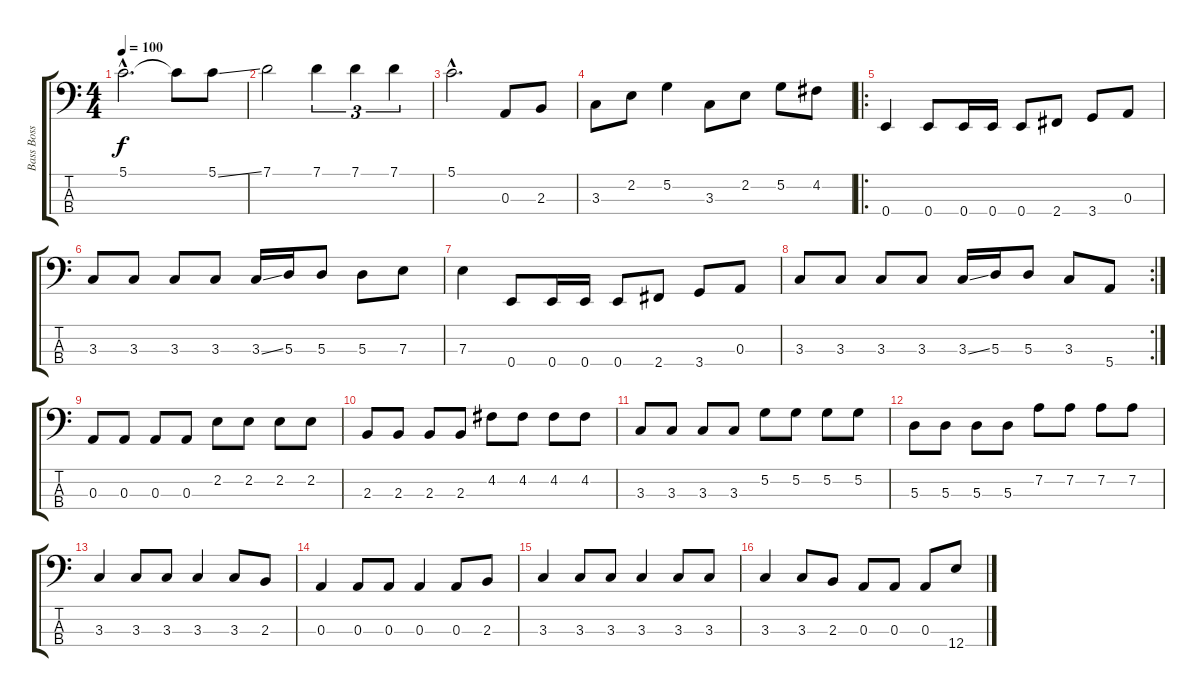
\track ("Bass Boss" "Bass Boss") {instrument electricbassfinger}
\staff {score tabs}
\tuning (G2 D2 A1 E1) {hide}
\ts (4 4)
\tempo 100
\clef f4
\ks c
5.1{hac}.2{d dy f} 5.1{t}.8 5.1{ss}.8 |
7.1.2 7.1.4{tu (3 2)} 7.1.4{tu (3 2)} 7.1.4{tu (3 2)} |
5.1{hac}.2{d} 0.3.8 2.3.8 |
3.3.8 2.2.8 5.2.4 3.3.8 2.2.8 5.2.8 4.2.8 |
\ro
0.4.4 0.4.8 0.4.16 0.4.16 0.4.8 2.4.8 3.4.8 0.3.8 |
3.3.8 3.3.8 3.3.8 3.3.8 3.3{ss}.16 5.3.16 5.3.8 5.3.8 7.3.8 |
7.3.4 0.4.8 0.4.16 0.4.16 0.4.8 2.4.8 3.4.8 0.3.8 |
\rc 2
3.3.8 3.3.8 3.3.8 3.3.8 3.3{ss}.16 5.3.16 5.3.8 3.3.8 5.4.8 |
0.3.8 0.3.8 0.3.8 0.3.8 2.2.8 2.2.8 2.2.8 2.2.8 |
2.3.8 2.3.8 2.3.8 2.3.8 4.2.8 4.2.8 4.2.8 4.2.8 |
3.3.8 3.3.8 3.3.8 3.3.8 5.2.8 5.2.8 5.2.8 5.2.8 |
5.3.8 5.3.8 5.3.8 5.3.8 7.2.8 7.2.8 7.2.8 7.2.8 |
3.3.4 3.3.8 3.3.8 3.3.4 3.3.8 2.3.8 |
0.3.4 0.3.8 0.3.8 0.3.4 0.3.8 2.3.8 |
3.3.4 3.3.8 3.3.8 3.3.4 3.3.8 3.3.8 |
3.3.4 3.3.8 2.3.8 0.3.8 0.3.8 0.3.8 12.4{ss}.8
